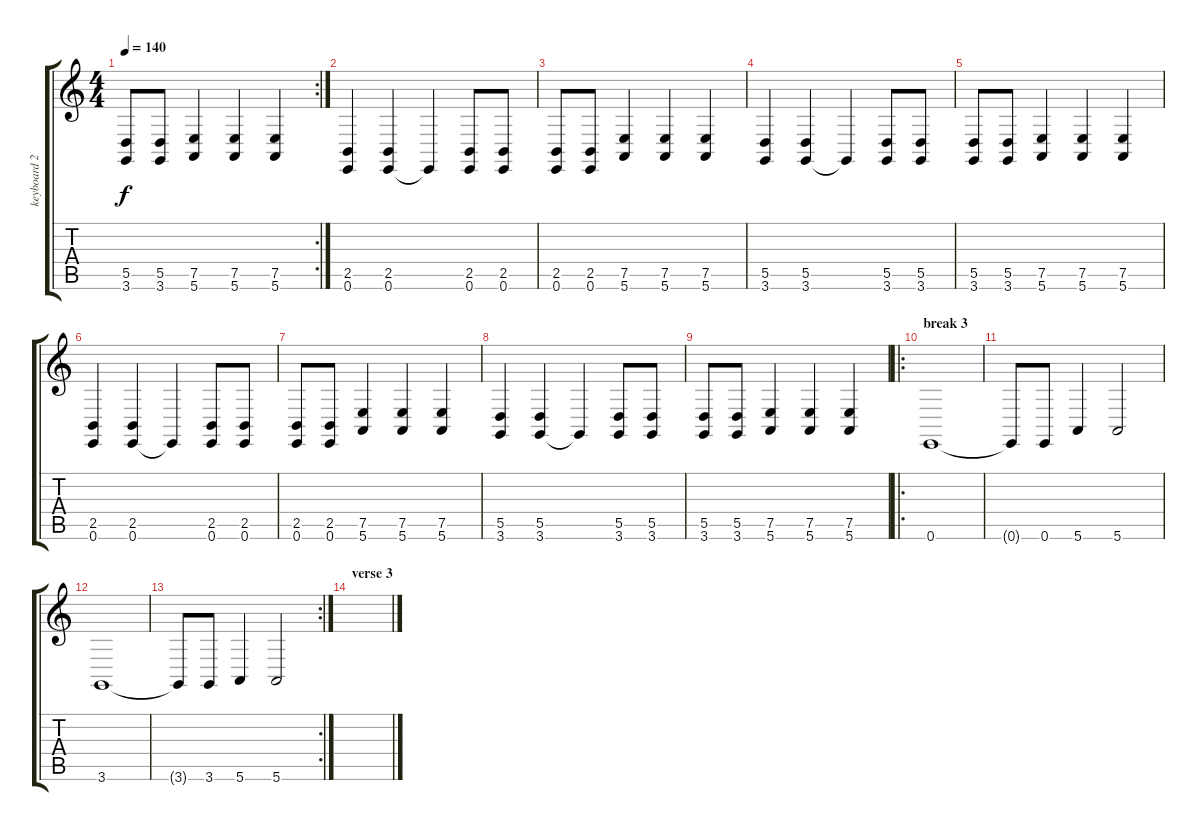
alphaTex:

\track ("keyboard 2" "keyboard 2") {instrument lead5charang}
\staff {score tabs}
\tuning (E4 B3 G3 D3 A2 E2) {hide}
\rc 2
\ts (4 4)
\tempo 140
\clef g2
\ks c
(5.5 3.6).8{dy f} (5.5 3.6).8 (7.5 5.6).4 (7.5 5.6).4 (7.5 5.6).4 |
(2.5 0.6).4 (2.5 0.6).4 0.6{t}.4 (2.5 0.6).8 (2.5 0.6).8 |
(2.5 0.6).8 (2.5 0.6).8 (7.5 5.6).4 (7.5 5.6).4 (7.5 5.6).4 |
(5.5 3.6).4 (5.5 3.6).4 3.6{t}.4 (5.5 3.6).8 (5.5 3.6).8 |
(5.5 3.6).8 (5.5 3.6).8 (7.5 5.6).4 (7.5 5.6).4 (7.5 5.6).4 |
(2.5 0.6).4 (2.5 0.6).4 0.6{t}.4 (2.5 0.6).8 (2.5 0.6).8 |
(2.5 0.6).8 (2.5 0.6).8 (7.5 5.6).4 (7.5 5.6).4 (7.5 5.6).4 |
(5.5 3.6).4 (5.5 3.6).4 3.6{t}.4 (5.5 3.6).8 (5.5 3.6).8 |
(5.5 3.6).8 (5.5 3.6).8 (7.5 5.6).4 (7.5 5.6).4 (7.5 5.6).4 |
\ro
\section ("" "break 3")
0.6.1 |
0.6{t}.8 0.6.8 5.6.4 5.6.2 |
3.6.1 |
\rc 2
3.6{t}.8 3.6.8 5.6.4 5.6.2 |
\section ("" "verse 3")
